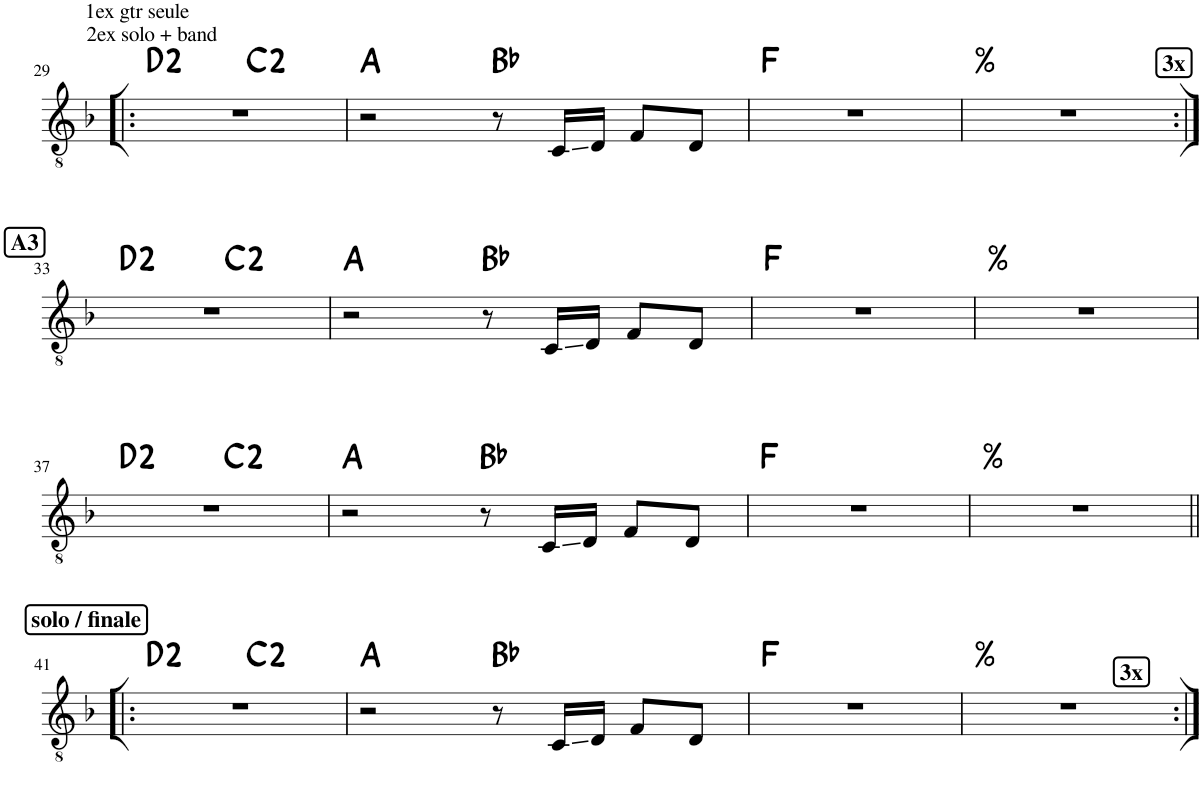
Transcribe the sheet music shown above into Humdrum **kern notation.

**kern	**harte
*part1	*part1
*staff1	*
*I"Classical Guitar	*
*I'Guit.	*
!!LO:PB:g=z
*clefGv2	*
*k[b-]	*
*M4/4	*
=29!|:	=29!|:
!LO:TX:a:t=1ex gtr seule	!
!LO:TX:a:t=2ex solo + band	!
*^	*
1r	2ryy	D:maj(2)
.	2ryy	C:maj(2)
*v	*v	*
=30	=30
2r	A:maj
8r	Bb:maj
16Cn/LL	.
16D/JJ	.
8F/L	.
8D/J	.
=31	=31
1r	F:maj
!!LO:REH:place=s1:a:B:cj:fs=11:t=3x
=32	=32
!	!LO:H:kt=%
1r	N
!!LO:LB:g=z
!!LO:REH:place=s1:a:B:cj:fs=11:t=A3
=33:|!	=33:|!
*^	*
1r	2ryy	D:maj(2)
.	2ryy	C:maj(2)
*v	*v	*
=34	=34
2r	A:maj
8r	Bb:maj
16Cn/LL	.
16D/JJ	.
8F/L	.
8D/J	.
=35	=35
1r	F:maj
=36	=36
!	!LO:H:kt=%
1r	N
!!LO:LB:g=z
=37	=37
*^	*
1r	2ryy	D:maj(2)
.	2ryy	C:maj(2)
*v	*v	*
=38	=38
2r	A:maj
8r	Bb:maj
16Cn/LL	.
16D/JJ	.
8F/L	.
8D/J	.
=39	=39
1r	F:maj
=40	=40
!	!LO:H:kt=%
1r	N
!!LO:LB:g=z
!!LO:REH:place=s1:a:B:cj:fs=11:t=solo / finale
=41!|:	=41!|:
*^	*
1r	2ryy	D:maj(2)
.	2ryy	C:maj(2)
*v	*v	*
=42	=42
2r	A:maj
8r	Bb:maj
16Cn/LL	.
16D/JJ	.
8F/L	.
8D/J	.
=43	=43
1r	F:maj
!!LO:REH:place=s1:a:B:cj:fs=11:t=3x
=44	=44
!	!LO:H:kt=%
1r	N
=:|!	=:|!
*-	*-
